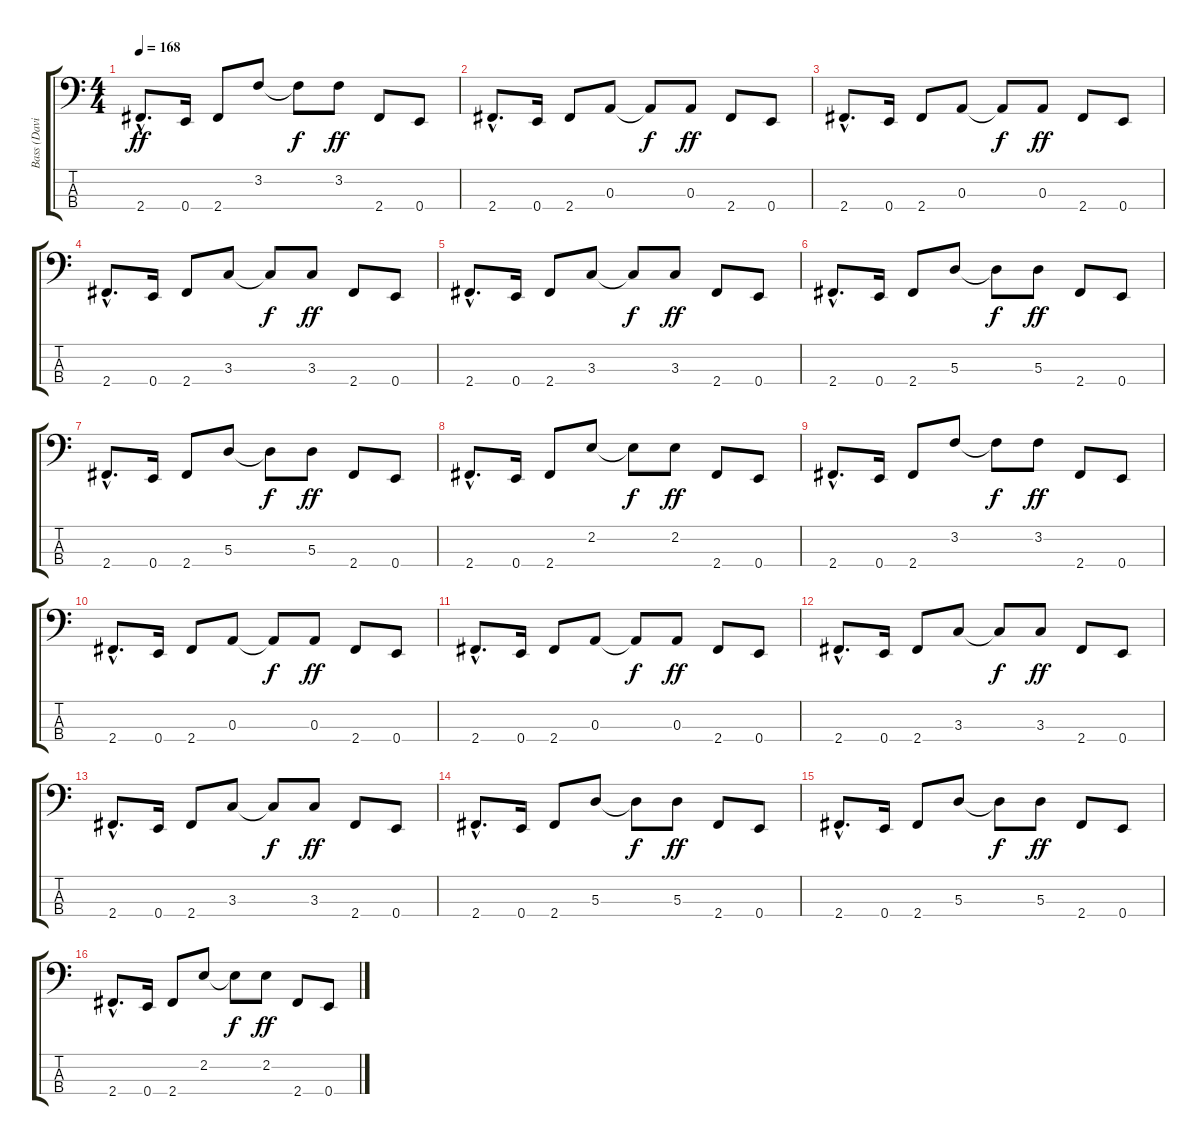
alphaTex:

\track ("Bass (David Ellefson)" "Bass (Davi") {instrument electricbasspick}
\staff {score tabs}
\tuning (G2 D2 A1 E1) {hide}
\ts (4 4)
\tempo 168
\clef f4
\ks c
2.4{hac}.8{d dy ff} 0.4.16 2.4.8 3.2.8 3.2{t}.8{dy f} 3.2.8{dy ff} 2.4.8 0.4.8 |
2.4{hac}.8{d} 0.4.16 2.4.8 0.3.8 0.3{t}.8{dy f} 0.3.8{dy ff} 2.4.8 0.4.8 |
2.4{hac}.8{d} 0.4.16 2.4.8 0.3.8 0.3{t}.8{dy f} 0.3.8{dy ff} 2.4.8 0.4.8 |
2.4{hac}.8{d} 0.4.16 2.4.8 3.3.8 3.3{t}.8{dy f} 3.3.8{dy ff} 2.4.8 0.4.8 |
2.4{hac}.8{d} 0.4.16 2.4.8 3.3.8 3.3{t}.8{dy f} 3.3.8{dy ff} 2.4.8 0.4.8 |
2.4{hac}.8{d} 0.4.16 2.4.8 5.3.8 5.3{t}.8{dy f} 5.3.8{dy ff} 2.4.8 0.4.8 |
2.4{hac}.8{d} 0.4.16 2.4.8 5.3.8 5.3{t}.8{dy f} 5.3.8{dy ff} 2.4.8 0.4.8 |
2.4{hac}.8{d} 0.4.16 2.4.8 2.2.8 2.2{t}.8{dy f} 2.2.8{dy ff} 2.4.8 0.4.8 |
2.4{hac}.8{d} 0.4.16 2.4.8 3.2.8 3.2{t}.8{dy f} 3.2.8{dy ff} 2.4.8 0.4.8 |
2.4{hac}.8{d} 0.4.16 2.4.8 0.3.8 0.3{t}.8{dy f} 0.3.8{dy ff} 2.4.8 0.4.8 |
2.4{hac}.8{d} 0.4.16 2.4.8 0.3.8 0.3{t}.8{dy f} 0.3.8{dy ff} 2.4.8 0.4.8 |
2.4{hac}.8{d} 0.4.16 2.4.8 3.3.8 3.3{t}.8{dy f} 3.3.8{dy ff} 2.4.8 0.4.8 |
2.4{hac}.8{d} 0.4.16 2.4.8 3.3.8 3.3{t}.8{dy f} 3.3.8{dy ff} 2.4.8 0.4.8 |
2.4{hac}.8{d} 0.4.16 2.4.8 5.3.8 5.3{t}.8{dy f} 5.3.8{dy ff} 2.4.8 0.4.8 |
2.4{hac}.8{d} 0.4.16 2.4.8 5.3.8 5.3{t}.8{dy f} 5.3.8{dy ff} 2.4.8 0.4.8 |
2.4{hac}.8{d} 0.4.16 2.4.8 2.2.8 2.2{t}.8{dy f} 2.2.8{dy ff} 2.4.8 0.4.8
